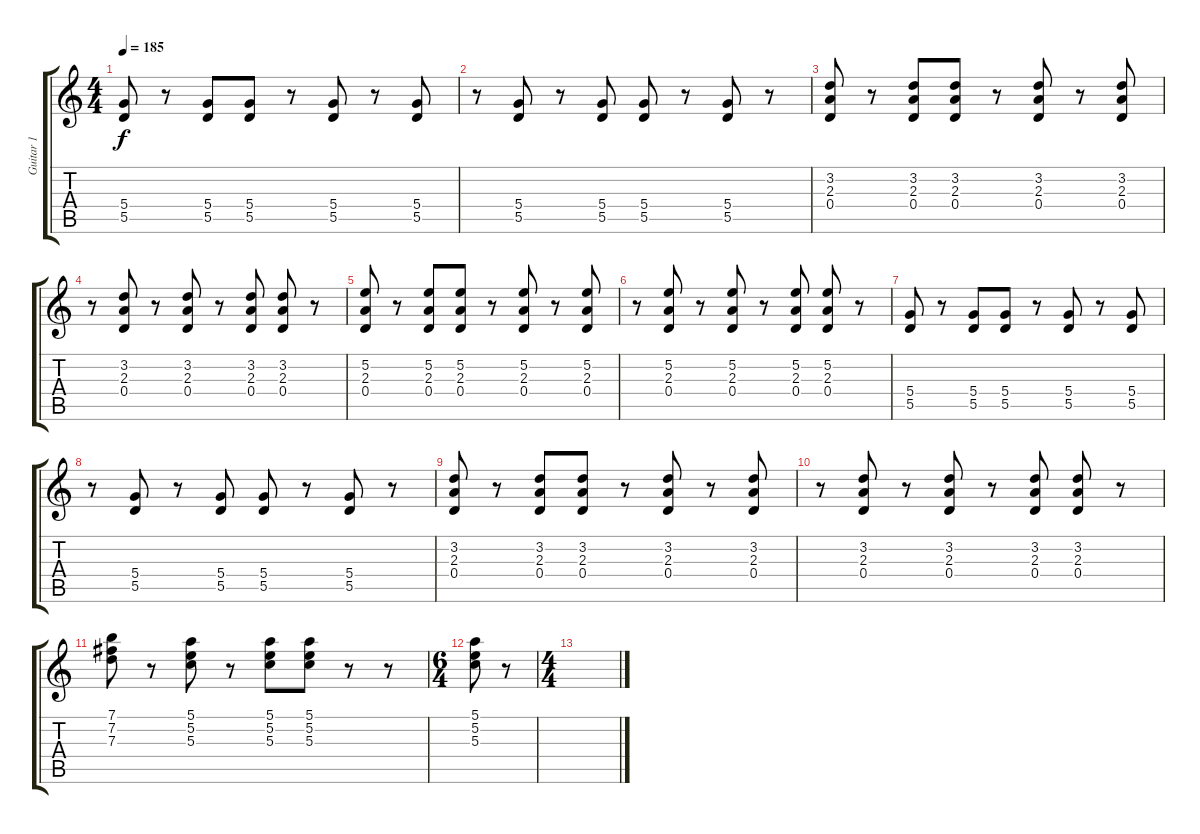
\track ("Guitar 1" "Guitar 1") {instrument distortionguitar}
\staff {score tabs}
\tuning (E4 B3 G3 D3 A2 E2) {hide}
\ts (4 4)
\tempo 185
\clef g2
\ks c
(5.4 5.5).8{dy f} r.8 (5.4 5.5).8 (5.4 5.5).8 r.8 (5.4 5.5).8 r.8 (5.4 5.5).8 |
r.8 (5.4 5.5).8 r.8 (5.4 5.5).8 (5.4 5.5).8 r.8 (5.4 5.5).8 r.8 |
(3.2 2.3 0.4).8 r.8 (3.2 2.3 0.4).8 (3.2 2.3 0.4).8 r.8 (3.2 2.3 0.4).8 r.8 (3.2 2.3 0.4).8 |
r.8 (3.2 2.3 0.4).8 r.8 (3.2 2.3 0.4).8 r.8 (3.2 2.3 0.4).8 (3.2 2.3 0.4).8 r.8 |
(5.2 2.3 0.4).8{volume 10 instrument distortionguitar} r.8 (5.2 2.3 0.4).8 (5.2 2.3 0.4).8 r.8 (5.2 2.3 0.4).8 r.8 (5.2 2.3 0.4).8 |
r.8 (5.2 2.3 0.4).8 r.8 (5.2 2.3 0.4).8 r.8 (5.2 2.3 0.4).8 (5.2 2.3 0.4).8 r.8 |
(5.4 5.5).8 r.8 (5.4 5.5).8 (5.4 5.5).8 r.8 (5.4 5.5).8 r.8 (5.4 5.5).8 |
r.8 (5.4 5.5).8 r.8 (5.4 5.5).8 (5.4 5.5).8 r.8 (5.4 5.5).8 r.8 |
(3.2 2.3 0.4).8 r.8 (3.2 2.3 0.4).8 (3.2 2.3 0.4).8 r.8 (3.2 2.3 0.4).8 r.8 (3.2 2.3 0.4).8 |
r.8 (3.2 2.3 0.4).8 r.8 (3.2 2.3 0.4).8 r.8 (3.2 2.3 0.4).8 (3.2 2.3 0.4).8 r.8 |
(7.1 7.2 7.3).8{volume 13} r.8 (5.1 5.2 5.3).8 r.8 (5.1 5.2 5.3).8 (5.1 5.2 5.3).8 r.8 r.8 |
\ts (6 4)
(5.1 5.2 5.3).8 r.8 |
\ts (4 4)
